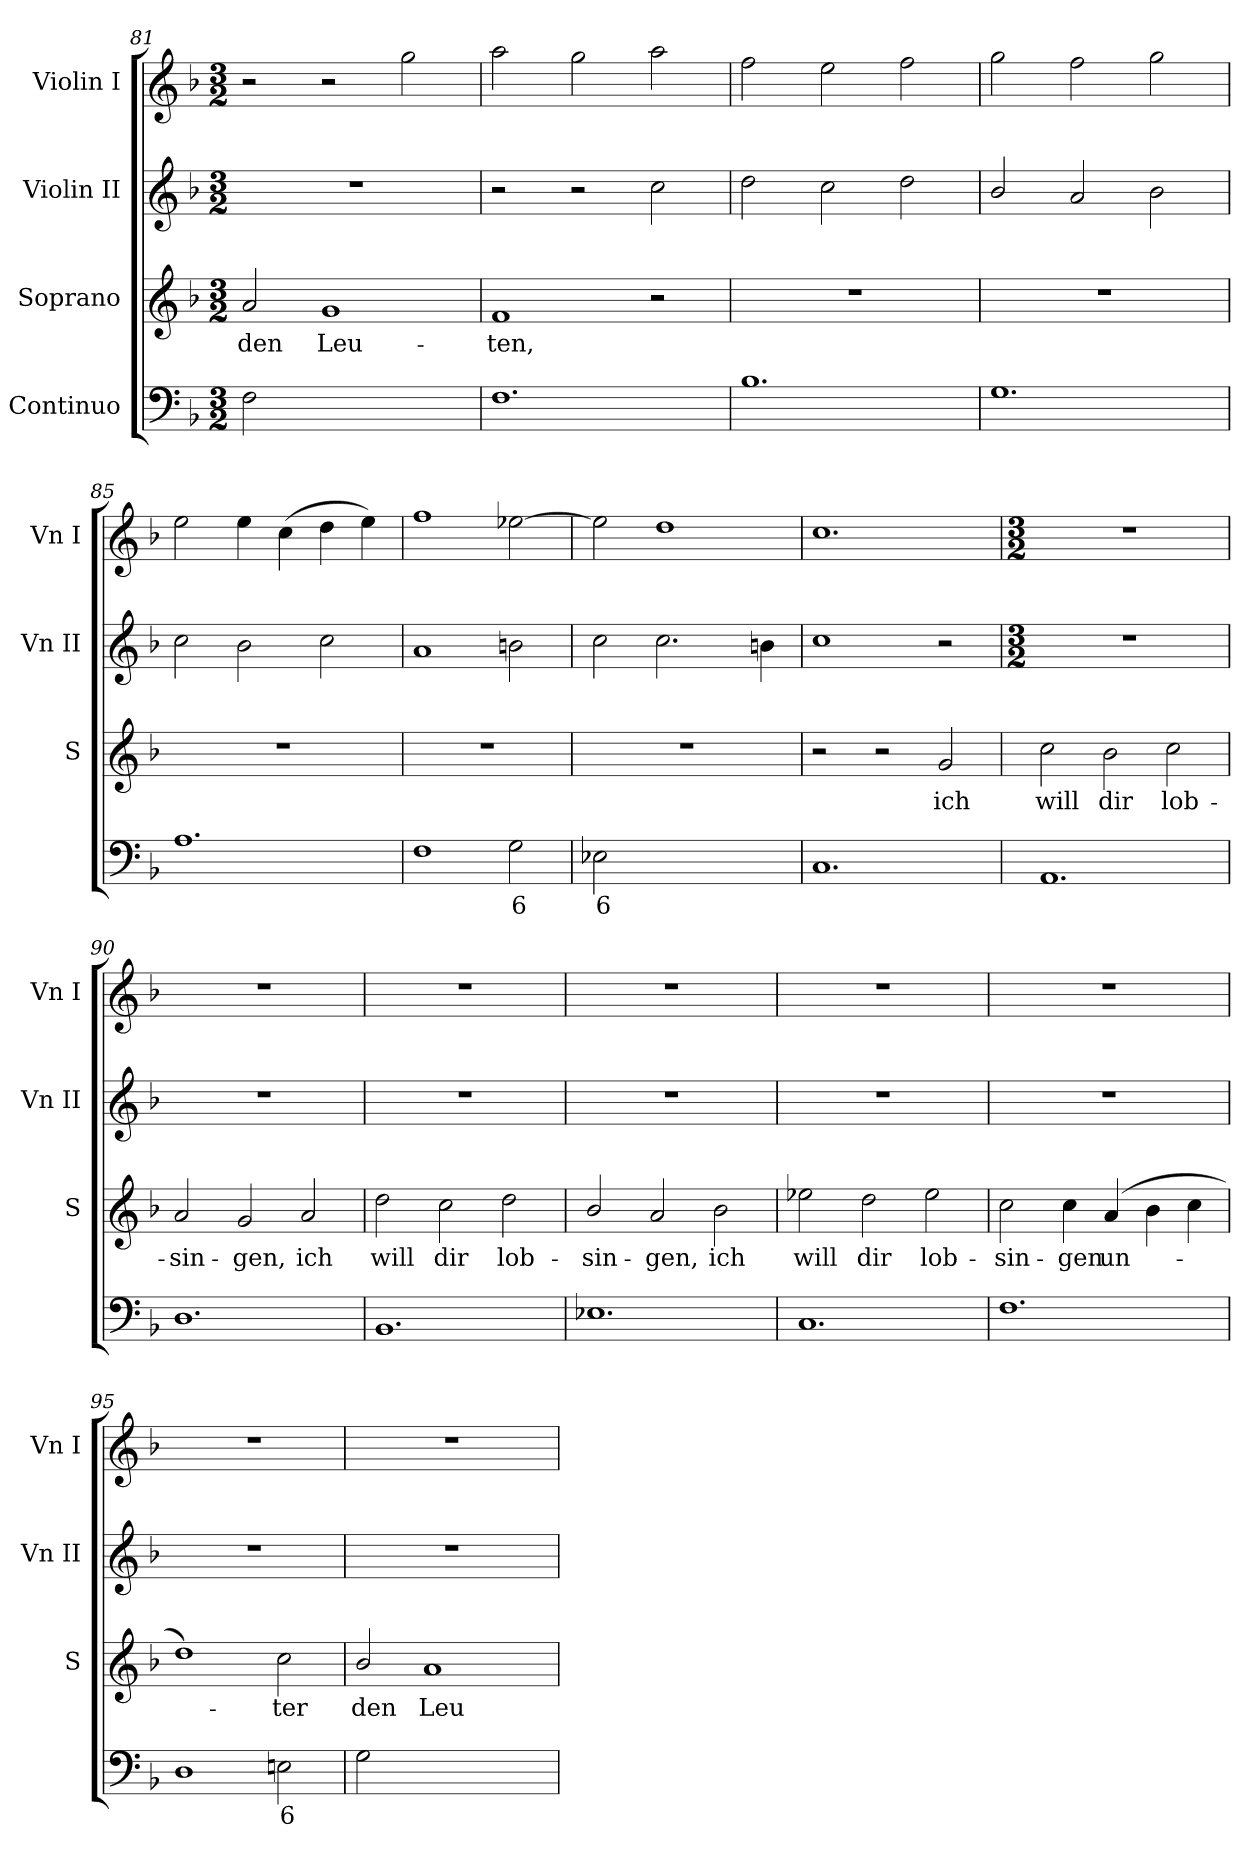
**kern	**text	**kern	**text	**kern	**kern
*part4	*part4	*part3	*part3	*part2	*part1
*staff4	*staff4	*staff3	*staff3	*staff2	*staff1
*I"Continuo	*	*I"Soprano	*	*I"Violin II	*I"Violin I
*	*	*I'S	*	*I'Vn II	*I'Vn I
!!LO:LB:g=z
*clefF4	*	*clefG2	*	*clefG2	*clefG2
*k[b-]	*	*k[b-]	*	*k[b-]	*k[b-]
*F:	*	*F:	*	*F:	*F:
*M3/2	*	*M3/2	*	*M3/2	*M3/2
=81	=81	=81	=81	=81	=81
!	!	!	!LO:LY:b	!LO:N:vis=1	!
2F	.	2a	den	1.r	2r
!	!LO:LY:b	!	!LO:LY:b	!	!
[2Cyy	4	1g	Leu-	.	2r
!	!LO:LY:b	!	!	!	!
2Cyy]	3	.	.	.	2gg
=82	=82	=82	=82	=82	=82
!	!	!	!LO:LY:b	!	!
1.F	.	1f	-ten,	2r	2aa
.	.	.	.	2r	2gg
.	.	2r	.	2cc	2aa
=83	=83	=83	=83	=83	=83
!	!	!LO:N:vis=1	!	!	!
1.B-	.	1.r	.	2dd	2ff
.	.	.	.	2cc	2ee
.	.	.	.	2dd	2ff
=84	=84	=84	=84	=84	=84
!	!	!LO:N:vis=1	!	!	!
1.G	.	1.r	.	2b-/	2gg
.	.	.	.	2a	2ff
.	.	.	.	2b-	2gg
=85	=85	=85	=85	=85	=85
!	!	!LO:N:vis=1	!	!	!
1.A	.	1.r	.	2cc	2ee
.	.	.	.	2b-	4ee
.	.	.	.	.	(>4cc
.	.	.	.	2cc	4dd
.	.	.	.	.	4ee)
=86	=86	=86	=86	=86	=86
!	!	!LO:N:vis=1	!	!	!
1F	.	1.r	.	1a	1ff
!	!LO:LY:b	!	!	!	!
2G	6	.	.	2bn	[2ee-X
=87	=87	=87	=87	=87	=87
!	!LO:LY:b	!LO:N:vis=1	!	!	!
2E-X	6	1.r	.	2cc	2ee-]
!	!LO:LY:b	!	!	!	!
[2Gyy	4	.	.	2.cc	1dd
2Gyy]	.	.	.	.	.
.	.	.	.	4bn	.
=88	=88	=88	=88	=88	=88
1.C	.	2r	.	1cc	1.cc
.	.	2r	.	.	.
!	!	!	!LO:LY:b	!	!
.	.	2g	ich	2r	.
!!LO:LB:g=z
=89	=89	=89	=89	=89	=89
*	*	*	*	*M3/2	*M3/2
!	!	!	!LO:LY:b	!	!
1.AA	.	2cc	will	1.r	1.r
!	!	!	!LO:LY:b	!	!
.	.	2b-	dir	.	.
!	!	!	!LO:LY:b	!	!
.	.	2cc	lob-	.	.
=90	=90	=90	=90	=90	=90
!	!	!	!LO:LY:b	!	!
1.D	.	2a	-sin-	1.r	1.r
!	!	!	!LO:LY:b	!	!
.	.	2g	-gen,	.	.
!	!	!	!LO:LY:b	!	!
.	.	2a	ich	.	.
=91	=91	=91	=91	=91	=91
!	!	!	!LO:LY:b	!	!
1.BB-	.	2dd	will	1.r	1.r
!	!	!	!LO:LY:b	!	!
.	.	2cc	dir	.	.
!	!	!	!LO:LY:b	!	!
.	.	2dd	lob-	.	.
=92	=92	=92	=92	=92	=92
!	!	!	!LO:LY:b	!	!
1.E-X	.	2b-/	-sin-	1.r	1.r
!	!	!	!LO:LY:b	!	!
.	.	2a	-gen,	.	.
!	!	!	!LO:LY:b	!	!
.	.	2b-	ich	.	.
=93	=93	=93	=93	=93	=93
!	!	!	!LO:LY:b	!	!
1.C	.	2ee-X	will	1.r	1.r
!	!	!	!LO:LY:b	!	!
.	.	2dd	dir	.	.
!	!	!	!LO:LY:b	!	!
.	.	2ee-	lob-	.	.
=94	=94	=94	=94	=94	=94
!	!	!	!LO:LY:b	!	!
1.F	.	2cc	-sin-	1.r	1.r
!	!	!	!LO:LY:b	!	!
.	.	4cc	-gen	.	.
!	!	!	!LO:LY:b	!	!
.	.	(>4a	un-	.	.
.	.	4b-	.	.	.
.	.	4cc	.	.	.
=95	=95	=95	=95	=95	=95
1D	.	1dd)	.	1.r	1.r
!	!LO:LY:b	!	!LO:LY:b	!	!
2En	6	2cc	ter	.	.
=96	=96	=96	=96	=96	=96
!	!	!	!LO:LY:b	!	!
2G	.	2b-/	den	1.r	1.r
!	!LO:LY:b	!	!LO:LY:b	!	!
[2Dyy	4	1a	Leu-	.	.
2Dyy]	.	.	.	.	.
=	=	=	=	=	=
*-	*-	*-	*-	*-	*-
